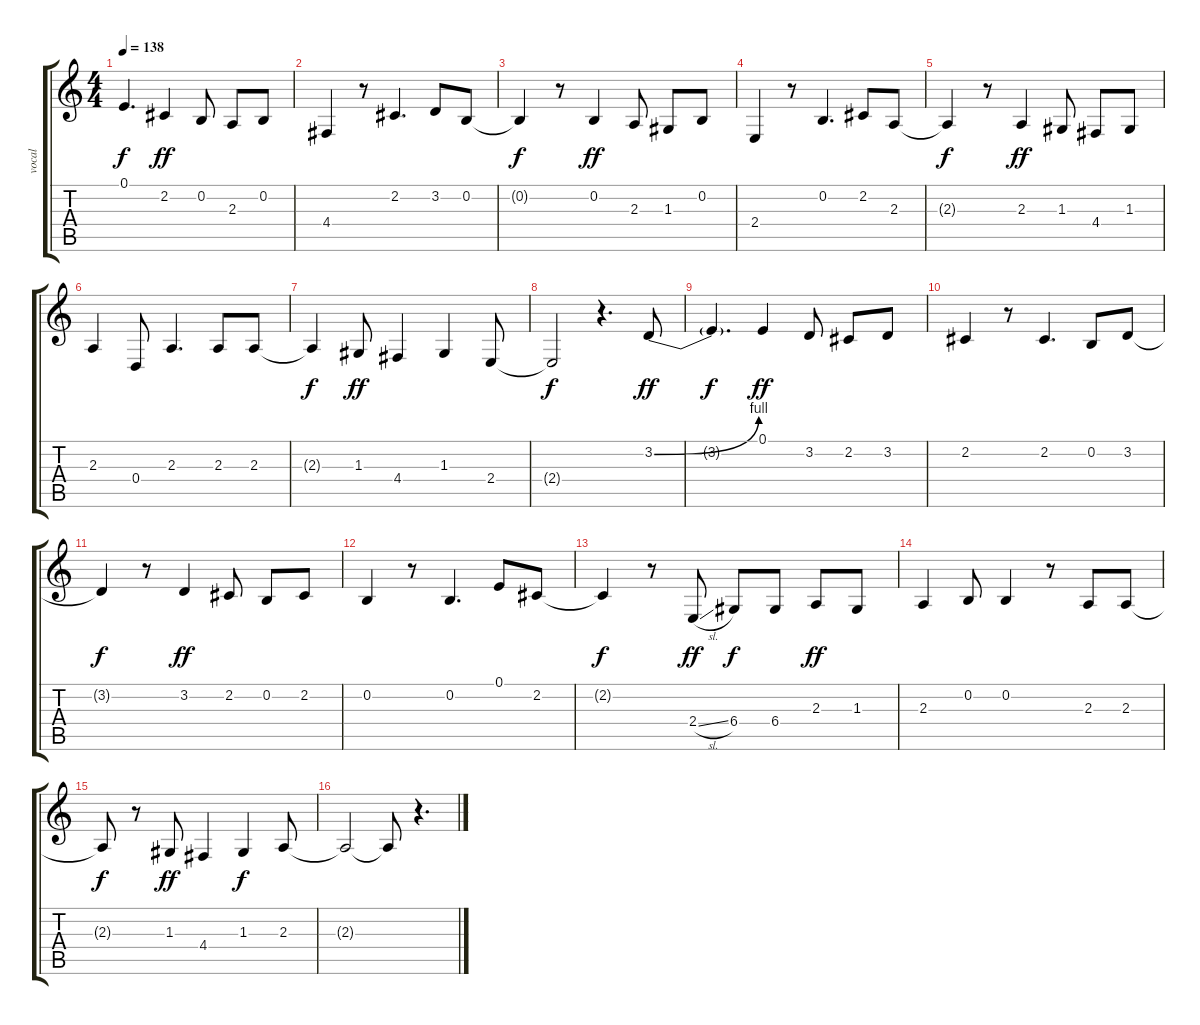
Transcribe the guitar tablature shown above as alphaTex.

\track ("vocal" "vocal") {instrument altosax}
\staff {score tabs}
\tuning (E4 B3 G3 D3 A2 E2) {hide}
\ts (4 4)
\tempo 138
\clef g2
\ks c
0.1{t}.4{d dy f} 2.2.4{dy ff} 0.2.8 2.3.8 0.2.8 |
4.4.4 r.8 2.2.4{d} 3.2.8 0.2.8 |
0.2{t}.4{dy f} r.8 0.2.4{dy ff} 2.3.8 1.3.8 0.2.8 |
2.4.4 r.8 0.2.4{d} 2.2.8 2.3.8 |
2.3{t}.4{dy f} r.8 2.3.4{dy ff} 1.3.8 4.4.8 1.3.8 |
2.3.4 0.4.8 2.3.4{d} 2.3.8 2.3.8 |
2.3{t}.4{dy f} 1.3.8{dy ff} 4.4.4 1.3.4 2.4.8 |
2.4{t}.2{dy f} r.4{d} 3.2{be (bend 0 0 60 4)}.8{dy ff} |
3.2{t}.4{d dy f} 0.1.4{dy ff} 3.2.8 2.2.8 3.2.8 |
2.2.4 r.8 2.2.4{d} 0.2.8 3.2.8 |
3.2{t}.4{dy f} r.8 3.2.4{dy ff} 2.2.8 0.2.8 2.2.8 |
0.2.4 r.8 0.2.4{d} 0.1.8 2.2.8 |
2.2{t}.4{dy f} r.8 2.4{sl}.8{dy ff} 6.4.8{dy f} 6.4.8 2.3.8{dy ff} 1.3.8 |
2.3.4 0.2.8 0.2.4 r.8 2.3.8 2.3.8 |
2.3{t}.8{dy f} r.8 1.3.8{dy ff} 4.4.4 1.3.4{dy f} 2.3.8 |
2.3{t}.2 2.3{t}.8 r.4{d}
